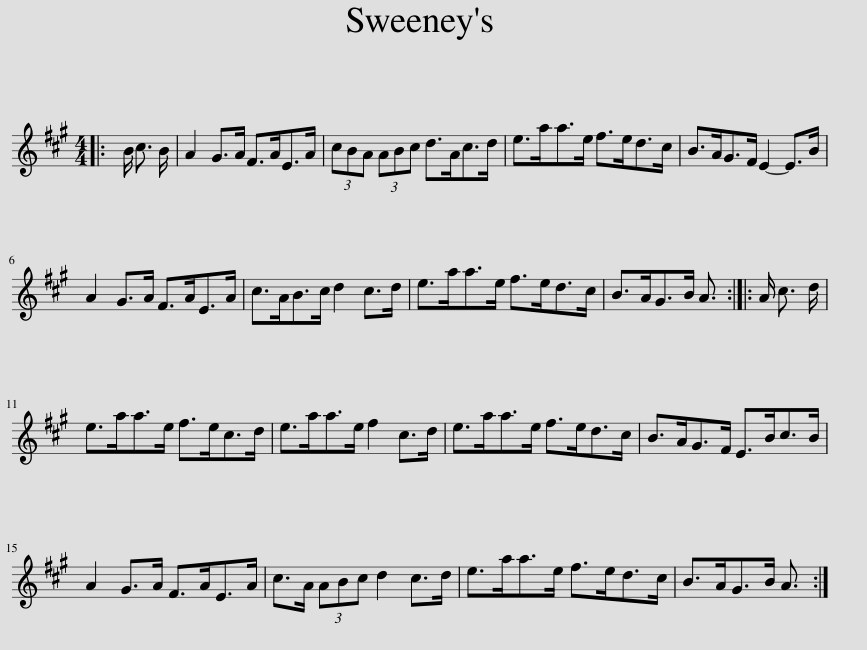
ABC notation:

X:1
L:1/8
M:4/4
I:linebreak $
K:A
V:1 treble
V:1
|: B/ c3/2 B/ | A2 G>A F>AE>A | (3cBA (3ABc d>Ac>d | e>aa>e f>ed>c | B>AG>F E2- E>B |$ %5
 A2 G>A F>AE>A | c>AB>c d2 c>d | e>aa>e f>ed>c | B>AG>B A3/2 :: A/ c3/2 d/ |$ %10
 e>aa>e f>ec>d | e>aa>e f2 c>d | e>aa>e f>ed>c | B>AG>F E>Bc>B |$ A2 G>A F>AE>A | %15
 c>A (3ABc d2 c>d | e>aa>e f>ed>c | B>AG>B A3/2 :| %18
